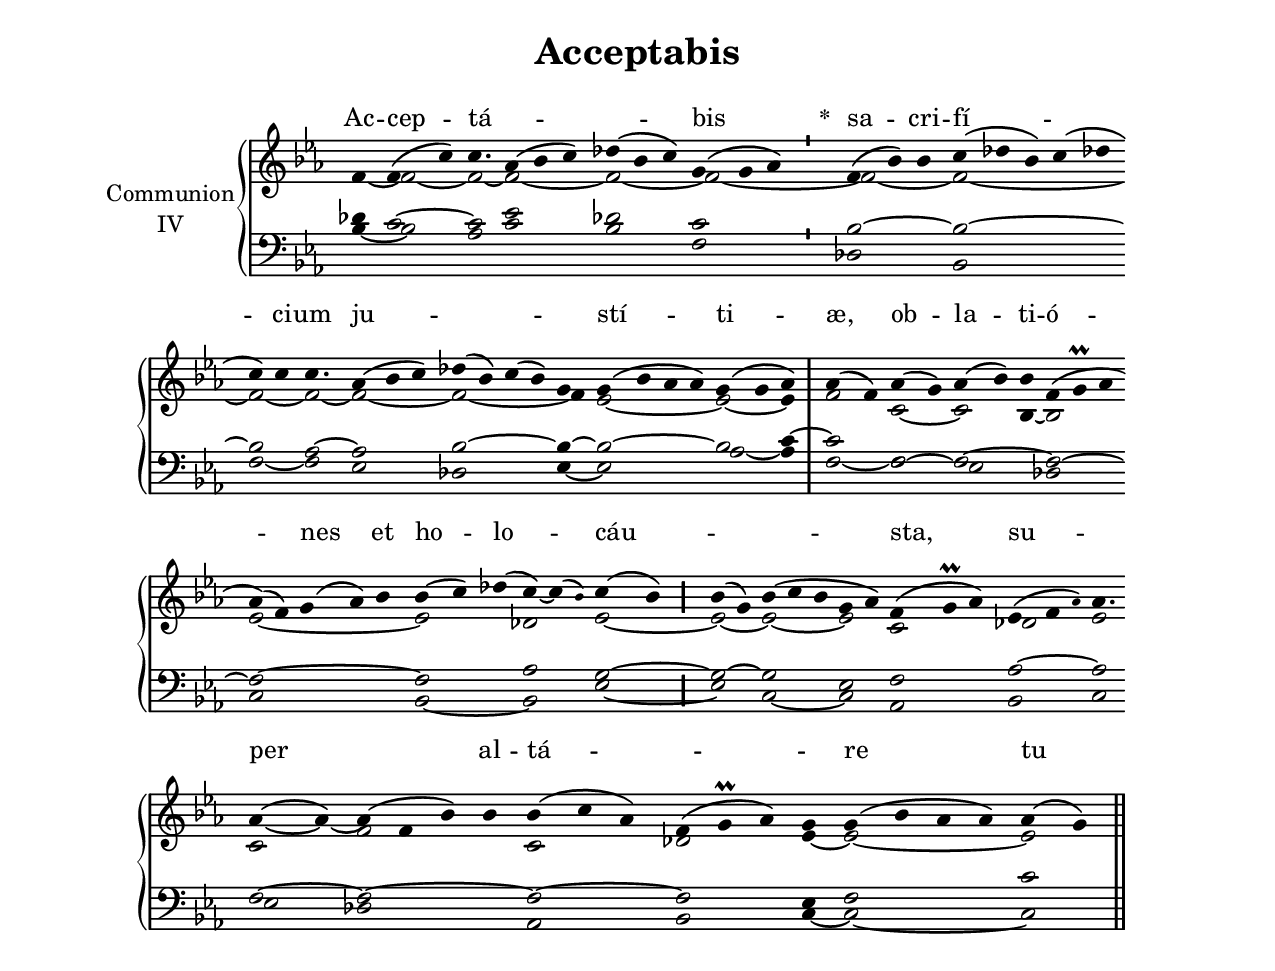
\version "2.18"
\include "gregorian.ly"
\include "noh2.ily"


%Page reference: page ii.181
%(volume.page)

global = {
 \key g \phrygian
 \cadenzaOn 
}

\header {
  title = \markup \center-column {"Acceptabis" \vspace #1 }
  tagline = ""
  composer = ""
}

\paper {
 #(include-special-characters)
  oddHeaderMarkup = \markup \fill-line {
    \line {}
    \center-column {
      \on-the-fly #first-page     " "
      \on-the-fly #not-first-page "Acceptabis"
    }
    \line { \on-the-fly #print-page-number-check-first \fromproperty #'page:page-number-string }
  }
  evenHeaderMarkup = \markup \fill-line {
    \line { \on-the-fly #print-page-number-check-first \fromproperty #'page:page-number-string }
    \center-column { "Acceptabis" }
    \line {}
  }
}

chantText = \lyricmode {
Ac -- cep -- tá -- _ _ bis 
\set stanza = " * " sa -- cri -- fí -- _ ci -- um ju -- _ _ _ stí -- ti -- æ, 
ob -- la -- ti -- ó -- nes et ho -- lo -- cáu -- _ _ sta, 
su -- _ per al -- tá -- _ _ re tu -- um, Dó -- mi -- ne. }

chantMusic = {
\tieDown   f'4 f'4 ( c''4)  c''4. aes'4 ( bes'4 c''4) des''4 ( bes'4 c''4) g'4 ( g'4 aes'4) \divisioMinima
 f'4 ( bes'4) bes'4  c''4 ( des''4 bes'4) c''4 ( des''4 \forceBreak
) c''4 c''4  c''4. aes'4 ( bes'4 c''4) des''4 ( bes'4) c''4 ( bes'4) g'4 g'4 ( bes'4 aes'4 aes'4) g'4 ( g'4 aes'4) \divisioMaxima
 aes'4 ( f'4) aes'4 ( g'4) aes'4 ( bes'4) bes'4 f'4 ( g'\prall aes'4 \forceBreak
) aes'4 ( f'4) g'4 ( aes'4) bes'4  bes'4 ( c''4) des''4 ( c''4) ~ c''4 ( \once \tweak #'font-size #-4 bes' ) c''4 ( bes'4) \divisioMaior
 bes'4 ( g'4) bes'4 ( c''4 bes'4 g'4 aes'4) f'4 ( g'\prall aes'4) ees'4 ( f'4 \once \tweak #'font-size #-4 aes' ) aes'4. \forceBreak
 ~ aes'4 ( aes'4) ~ aes'4 ( f'4 bes'4) bes'4 bes'4 ( c''4 aes'4) f'4 ( g'\prall aes'4) g'4 g'4 ( bes'4 aes'4 aes'4) aes'4 ( g'4) \finalis

}

altoMusic = {
f'4 ~ f'2 ~ f'2*3/4 ~ f'2*3/2 ~ f'2*3/2 ~ f'2*3/2 ~ \divisioMinima
f'2*3/2 ~ f'2*5/2 ~ f'2 ~ f'2*3/4 ~ f'2*3/2 ~ f'2*4/2 ~ f'4 ees'2*4/2 ~ ees'2 ~ ees'4 \divisioMaxima
f'2 c'2 ~ c'2 bes4 ~ bes2*3/2 ees'2*5/2 ~ ees'2*3/2 des'2*3/2 ees'2 ~ \divisioMaior
ees'2 ~ ees'2*3/2 ~ ees'2 c'2*3/2 des'2*3/2 ees'2*3/4 c'2 f'2*4/2 c'2*3/2 des'2*3/2 ees'4 ~ ees'2*4/2 ~ ees'2 \finalis
}

tenorMusic = {
des'4 c'2 ~ c'2*3/4 ees'2*3/2 des'2*3/2 c'2*3/2 \divisioMinima
bes2*3/2 ~ bes2*5/2 ~ bes2 aes2*3/4 ~ aes2*3/2 bes2*4/2 ~ bes4 ~ bes2*4/2 ~ bes2 c'4 ~ \divisioMaxima
c'2 f2 ~ f2*3/2 ~ f2*3/2 ~ f2*5/2 ~ f2*3/2 aes2*3/2 g2 ~ \divisioMaior
g2 ~ g2*3/2 ees2 f2*3/2 aes2*3/2 ~ aes2*3/4 f2 ~ f2*4/2 ~ f2*3/2 ~ f2*3/2 ees4 f2*4/2 c'2 \finalis
}

bassMusic = {
bes4 ~ bes2 aes2*3/4 c'2*3/2 bes2*3/2 f2*3/2 \divisioMinima
des2*3/2 bes,2*5/2 f2 ~ f2*3/4 ees2*3/2 des2*4/2 ees4 ~ ees2*4/2 aes2 ~ aes4 \divisioMaxima
f2 ~ f2 ees2*3/2 des2*3/2 c2*5/2 bes,2*3/2 ~ bes,2*3/2 ees2 ~ \divisioMaior
ees2 c2*3/2 ~ c2 aes,2*3/2 bes,2*3/2 c2*3/4 ees2 des2*4/2 aes,2*3/2 bes,2*3/2 c4 ~ c2*4/2 ~ c2 \finalis
}

voiceLines = {
\voiceLineStyle


}

\score{
  <<
    \new GrandStaff <<
      \set GrandStaff.autoBeaming = ##f
      \set GrandStaff.instrumentName = \markup \center-column {
        "Communion"
        "IV"
      }
      \new Staff = up <<
        \new Voice = "chant" {
          \voiceOne \global \chantMusic
        }
        \new Voice {
          \voiceTwo \global \altoMusic
        }
      >>

      \new Staff = down <<
        \clef bass
        \new Voice {
          \voiceOne \global \tenorMusic
        }
        \new Voice {
          \voiceTwo \global \bassMusic
        }
	\new Voice {
        \voiceThree \global \voiceLines
        }
      >>
    >>
    \new Lyrics \lyricsto chant {
      \chantText
    }
  >>
  \layout{
  }
  \midi{
    \tempo 4 = 125
  }
}
